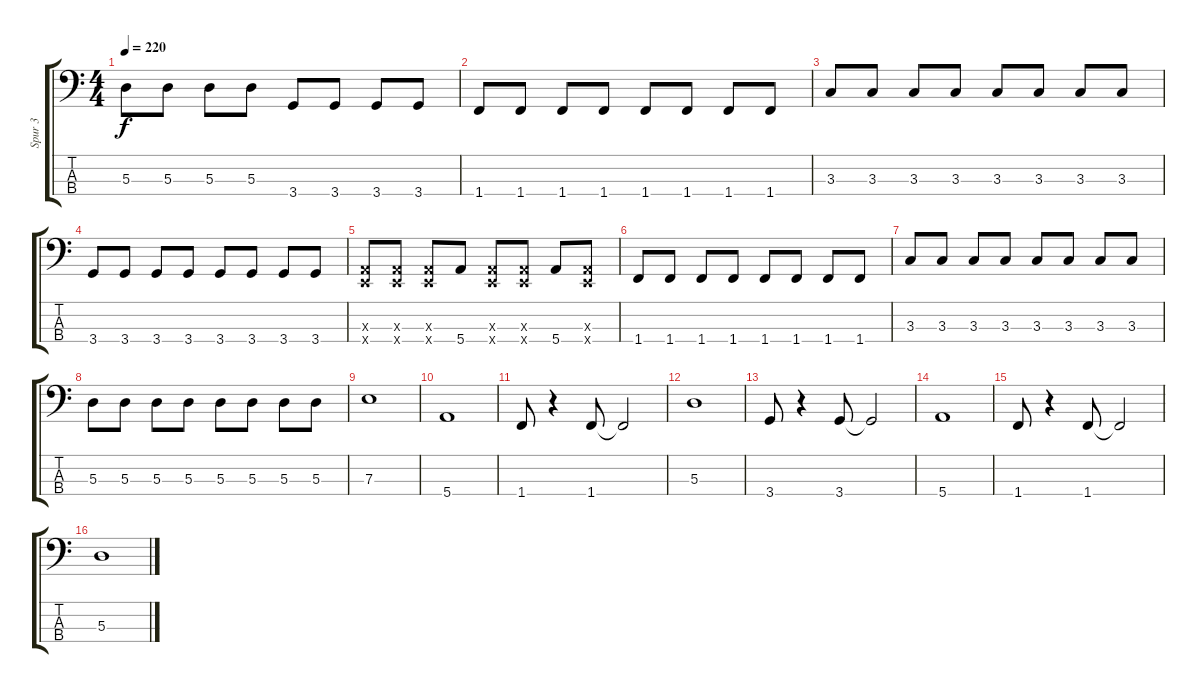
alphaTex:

\track ("Spur 3" "Spur 3") {instrument electricbassfinger}
\staff {score tabs}
\tuning (G2 D2 A1 E1) {hide}
\ts (4 4)
\tempo 220
\clef f4
\ks c
5.3.8{dy f} 5.3.8 5.3.8 5.3.8 3.4.8 3.4.8 3.4.8 3.4.8 |
1.4.8 1.4.8 1.4.8 1.4.8 1.4.8 1.4.8 1.4.8 1.4.8 |
3.3.8 3.3.8 3.3.8 3.3.8 3.3.8 3.3.8 3.3.8 3.3.8 |
3.4.8 3.4.8 3.4.8 3.4.8 3.4.8 3.4.8 3.4.8 3.4.8 |
(0.3{x} 0.4{x}).8 (0.3{x} 0.4{x}).8 (0.3{x} 0.4{x}).8 5.4.8 (0.3{x} 0.4{x}).8 (0.3{x} 0.4{x}).8 5.4.8 (0.3{x} 0.4{x}).8 |
1.4.8 1.4.8 1.4.8 1.4.8 1.4.8 1.4.8 1.4.8 1.4.8 |
3.3.8 3.3.8 3.3.8 3.3.8 3.3.8 3.3.8 3.3.8 3.3.8 |
5.3.8 5.3.8 5.3.8 5.3.8 5.3.8 5.3.8 5.3.8 5.3.8 |
7.3.1 |
5.4.1 |
1.4.8 r.4 1.4.8 1.4{t}.2 |
5.3.1 |
3.4.8 r.4 3.4.8 3.4{t}.2 |
5.4.1 |
1.4.8 r.4 1.4.8 1.4{t}.2 |
5.3.1
